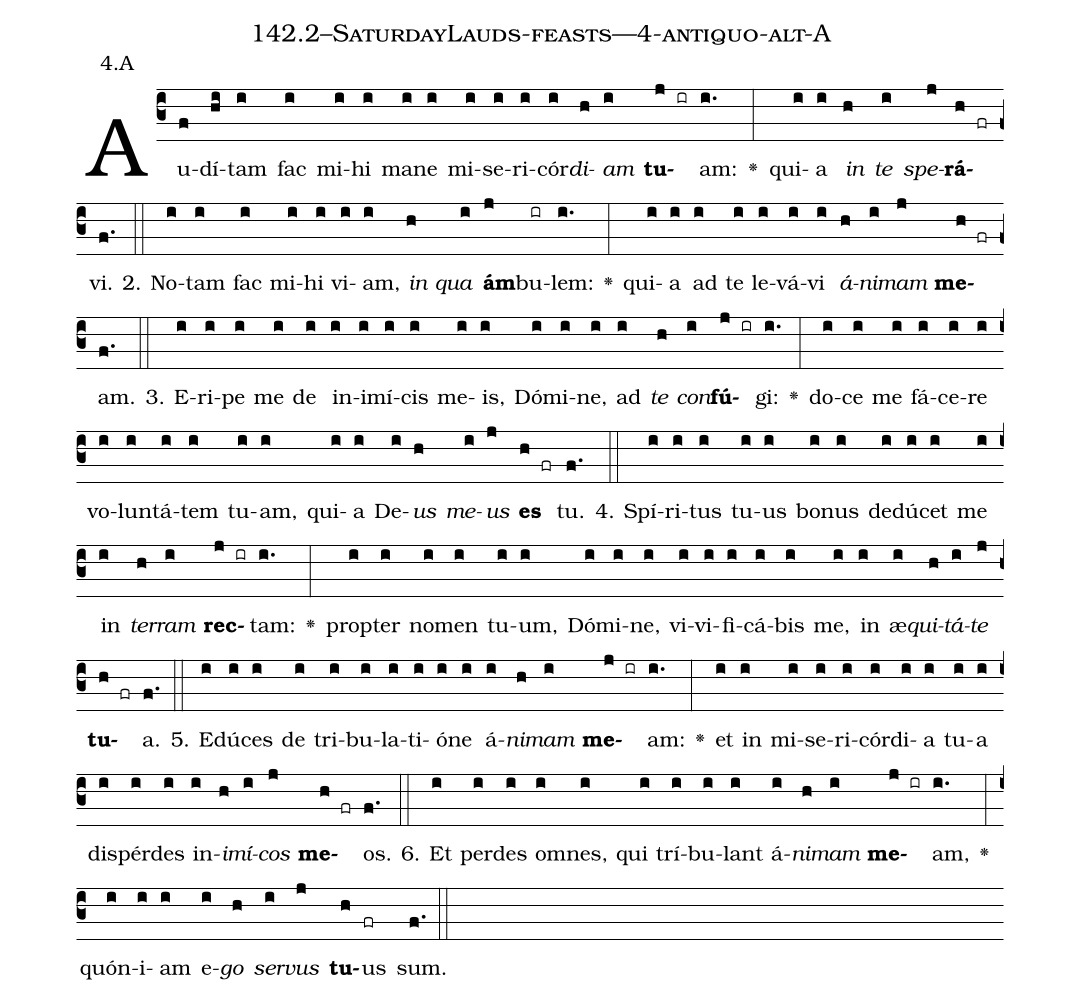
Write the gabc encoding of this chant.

name: 142.2--SaturdayLauds-feasts---4-antiquo-alt-A;
annotation: 4.A;
%%
(c3)Au(f)dí(hi)tam(i) fac(i) mi(i)hi(i) ma(i)ne(i) mi(i)se(i)ri(i)cór(i)<i>di</i>(h)<i>am</i>(i) <b>tu</b>(j ir)am:(i.) <v>\greheightstar</v>(:) qui(i)a(i) <i>in</i>(h) <i>te</i>(i) <i>spe</i>(j)<b>rá</b>(h fr)vi.(f.) (::)
2. No(i)tam(i) fac(i) mi(i)hi(i) vi(i)am,(i) <i>in</i>(h) <i>qua</i>(i) <b>ám</b>(j)bu(ir)lem:(i.) <v>\greheightstar</v>(:) qui(i)a(i) ad(i) te(i) le(i)vá(i)vi(i) <i>á</i>(h)<i>ni</i>(i)<i>mam</i>(j) <b>me</b>(h fr)am.(f.) (::)
3. E(i)ri(i)pe(i) me(i) de(i) in(i)i(i)mí(i)cis(i) me(i)is,(i) Dó(i)mi(i)ne,(i) ad(i) <i>te</i>(h) <i>con</i>(i)<b>fú</b>(j ir)gi:(i.) <v>\greheightstar</v>(:) do(i)ce(i) me(i) fá(i)ce(i)re(i) vo(i)lun(i)tá(i)tem(i) tu(i)am,(i) qui(i)a(i) De(i)<i>us</i>(h) <i>me</i>(i)<i>us</i>(j) <b>es</b>(h fr) tu.(f.) (::)
4. Spí(i)ri(i)tus(i) tu(i)us(i) bo(i)nus(i) de(i)dú(i)cet(i) me(i) in(i) <i>ter</i>(h)<i>ram</i>(i) <b>rec</b>(j ir)tam:(i.) <v>\greheightstar</v>(:) prop(i)ter(i) no(i)men(i) tu(i)um,(i) Dó(i)mi(i)ne,(i) vi(i)vi(i)fi(i)cá(i)bis(i) me,(i) in(i) æ(i)<i>qui</i>(h)<i>tá</i>(i)<i>te</i>(j) <b>tu</b>(h fr)a.(f.) (::)
5. E(i)dú(i)ces(i) de(i) tri(i)bu(i)la(i)ti(i)ó(i)ne(i) á(i)<i>ni</i>(h)<i>mam</i>(i) <b>me</b>(j ir)am:(i.) <v>\greheightstar</v>(:) et(i) in(i) mi(i)se(i)ri(i)cór(i)di(i)a(i) tu(i)a(i) dis(i)pér(i)des(i) in(i)<i>i</i>(h)<i>mí</i>(i)<i>cos</i>(j) <b>me</b>(h fr)os.(f.) (::)
6. Et(i) per(i)des(i) om(i)nes,(i) qui(i) trí(i)bu(i)lant(i) á(i)<i>ni</i>(h)<i>mam</i>(i) <b>me</b>(j ir)am,(i.) <v>\greheightstar</v>(:) quón(i)i(i)am(i) e(i)<i>go</i>(h) <i>ser</i>(i)<i>vus</i>(j) <b>tu</b>(h)us(fr) sum.(f.) (::)
